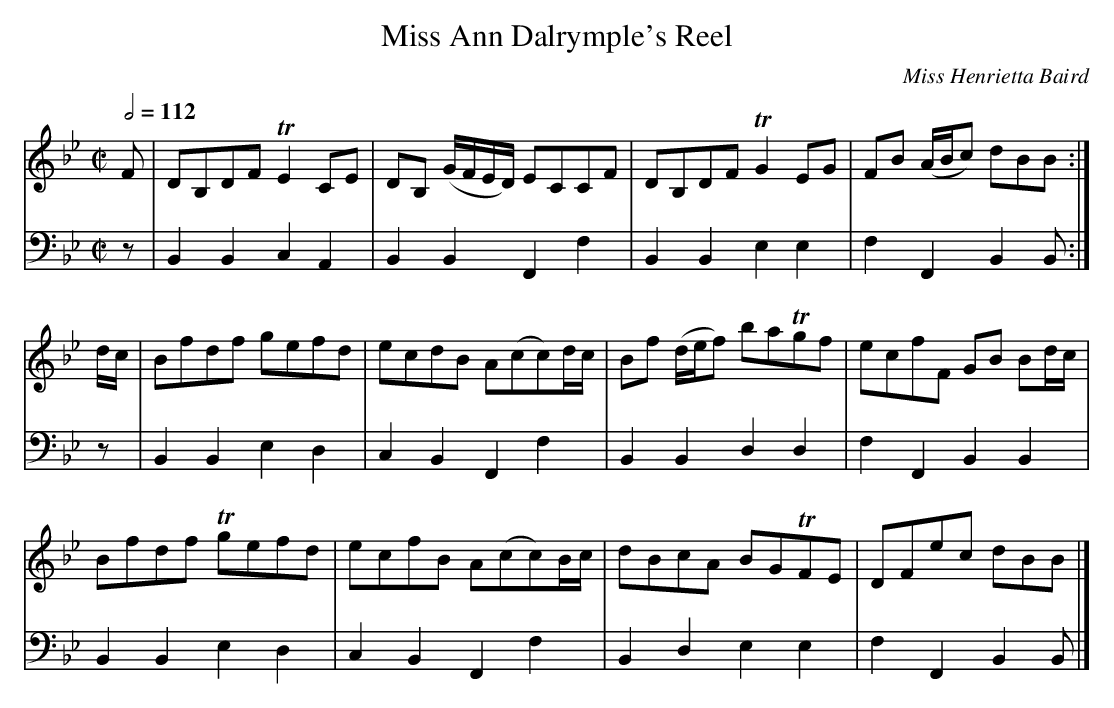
X:1
T:Miss Ann Dalrymple's Reel
C:Miss Henrietta Baird
M:C|
L:1/8
Q:1/2=112
V:1
V:2 bass
K:Bb
V:1 F   |DB,DF   TE2 CE  |DB, (G/F/E/D/) ECCF     |DB,DF     TG2 EG |FB (A/B/c) dBB     :|
V:2 z   |B,,2B,,2 C,2A,,2|B,,2 B,,2      F,,2F,2  |B,,2B,,2   E,2E,2|F,2 F,,2   B,,2B,, :|
V:1 d/c/|Bfdf     gefd   |ecdB           A(cc)d/c/|Bf (d/e/f) baTgf |ecfF       GB  Bd/c/|
V:2 z   |B,,2B,,2 E,2D,2 |C,2B,,2        F,,2F,2  |B,,2B,,2   D,2D,2|F,2F,,2    B,,2B,,2 |
V:1      Bfdf    Tgefd   |ecfB           A(cc)B/c/|dBcA       BGTFE |DFec       dBB     |]
V:2      B,,2B,,2 E,2D,2 |C,2B,,2        F,,2F,2  |B,,2D,2    E,2E,2|F,2F,,2    B,,2B,, |]
